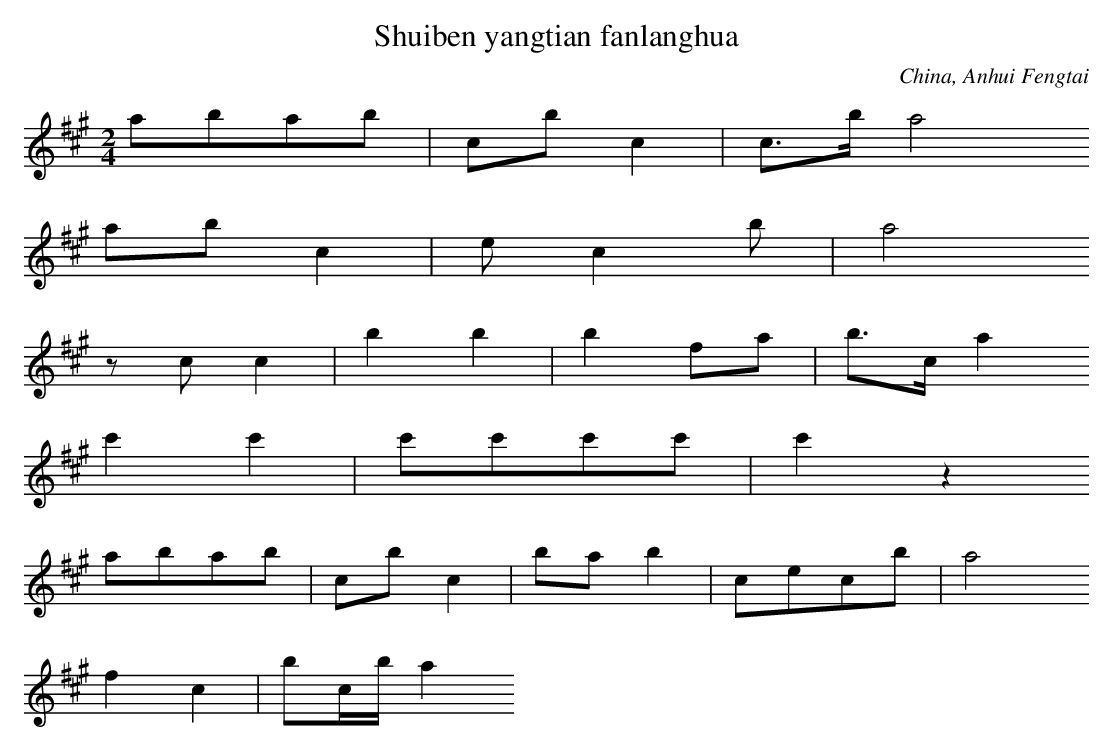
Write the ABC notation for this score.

X:1
T: Shuiben yangtian fanlanghua
O: China, Anhui Fengtai
M: 2/4
L: 1/16
K: A
a2b2a2b2 | c2b2c4 | c3ba8
a2b2c4 | e2c4b2 | a8
z2c2c4 | b4b4 | b4f2a2 | b3ca4
c'4c'4 | c'2c'2c'2c'2 | c'4z4
a2b2a2b2 | c2b2c4 | b2a2b4 | c2e2c2b2 | a8
f4c4 | b2cba4
